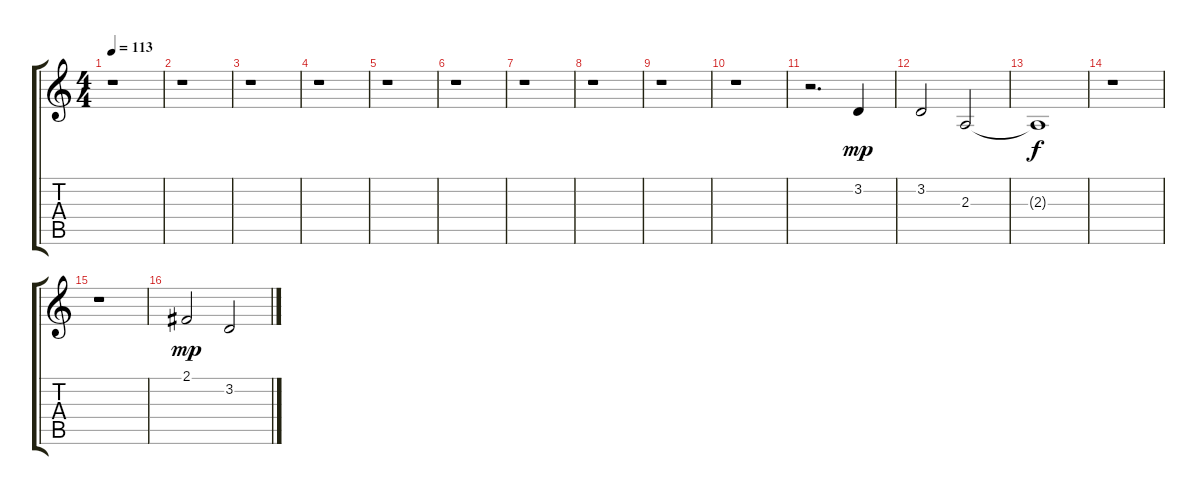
\track "" {instrument koto}
\staff {score tabs}
\tuning (E4 B3 G3 D3 A2 E2) {hide}
\ts (4 4)
\tempo 113
\clef g2
\ks c
r.1{dy mp} |
r.1 |
r.1 |
r.1 |
r.1 |
r.1 |
r.1 |
r.1 |
r.1 |
r.1 |
r.2{d} 3.2.4 |
3.2.2 2.3.2 |
2.3{t}.1{dy f} |
r.1 |
r.1 |
2.1.2{dy mp} 3.2.2
